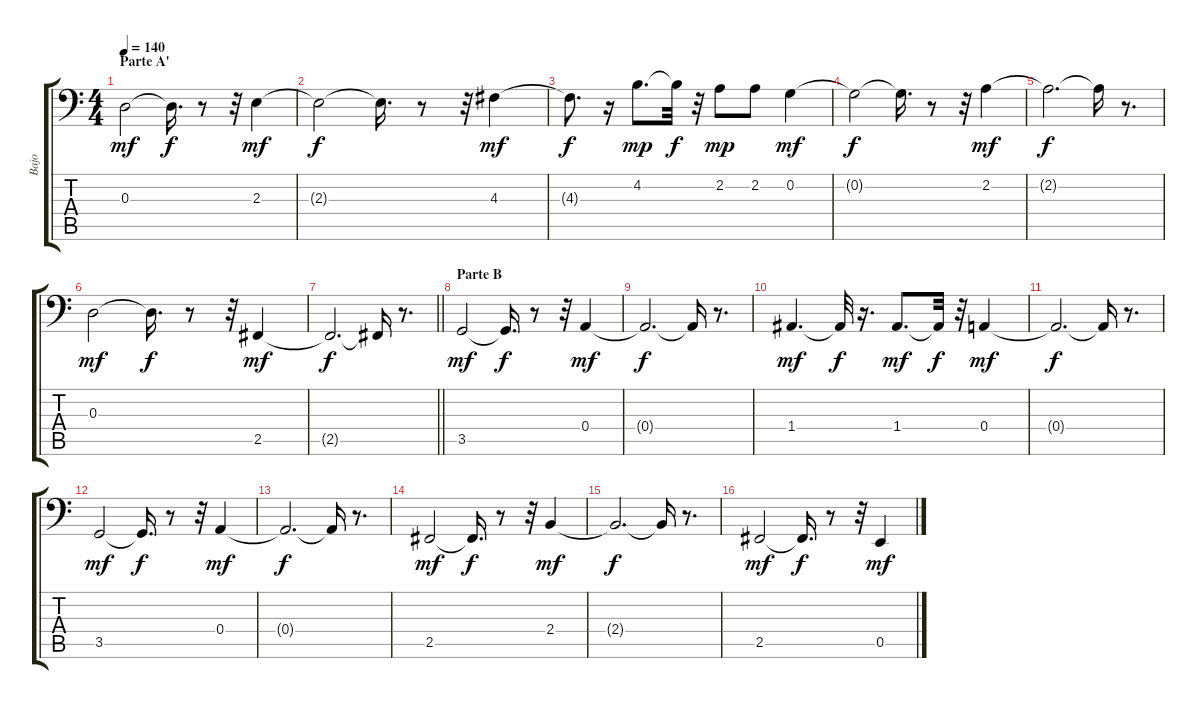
\track ("Bajo" "Bajo") {instrument electricbassfinger}
\staff {score tabs}
\tuning (C3 G2 D2 A1 E1 B0) {hide}
\ts (4 4)
\section ("" "Parte A'")
\tempo 140
\clef f4
\ks c
0.3.2{dy mf} 0.3{t}.16{d dy f} r.8 r.32 2.3.4{dy mf} |
2.3{t}.2{dy f} 2.3{t}.16{d} r.8 r.32 4.3.4{dy mf} |
4.3{t}.8{d dy f} r.16 4.2.8{d dy mp} 4.2{t}.32{dy f} r.32 2.2.8{dy mp} 2.2.8 0.2.4{dy mf} |
0.2{t}.2{dy f} 0.2{t}.16{d} r.8 r.32 2.2.4{dy mf} |
2.2{t}.2{d dy f} 2.2{t}.16 r.8{d} |
0.3.2{dy mf} 0.3{t}.16{d dy f} r.8 r.32 2.5.4{dy mf} |
\barLineRight lightlight
2.5{t}.2{d dy f} 2.5{t}.16 r.8{d} |
\section ("" "Parte B")
3.5.2{dy mf} 3.5{t}.16{d dy f} r.8 r.32 0.4.4{dy mf} |
0.4{t}.2{d dy f} 0.4{t}.16 r.8{d} |
1.4.4{d dy mf} 1.4{t}.32{dy f} r.16{d} 1.4.8{d dy mf} 1.4{t}.32{dy f} r.32 0.4.4{dy mf} |
0.4{t}.2{d dy f} 0.4{t}.16 r.8{d} |
3.5.2{dy mf} 3.5{t}.16{d dy f} r.8 r.32 0.4.4{dy mf} |
0.4{t}.2{d dy f} 0.4{t}.16 r.8{d} |
2.5.2{dy mf} 2.5{t}.16{d dy f} r.8 r.32 2.4.4{dy mf} |
2.4{t}.2{d dy f} 2.4{t}.16 r.8{d} |
2.5.2{dy mf} 2.5{t}.16{d dy f} r.8 r.32 0.5.4{dy mf}
